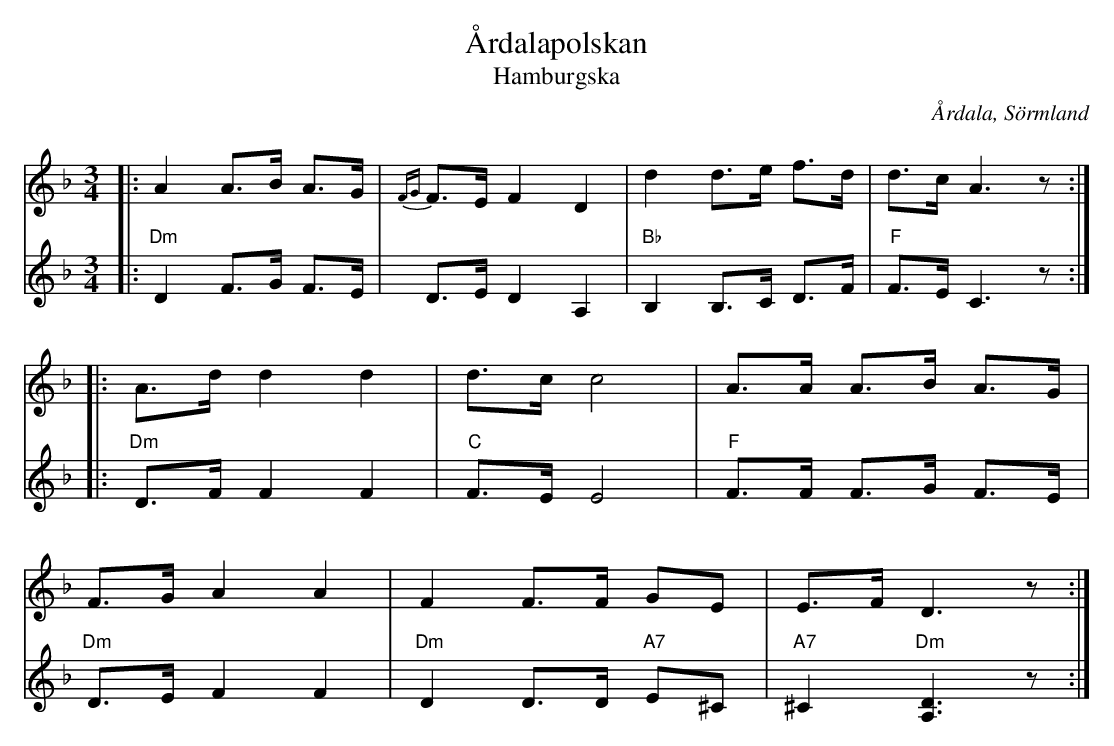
X:1
T:Årdalapolskan
T:Hamburgska
O:Årdala, Sörmland
M:3/4
L:1/8
K:Dm
V:1
|: A2 A>B A>G | {FG}F>E F2 D2 | d2 d>e f>d | d>c A3 z :|
|: A>d d2 d2 | d>c c4 | A>A A>B A>G |
F>G A2 A2 | F2 F>F GE | E>F D3 z :|
V:2
|: "Dm" D2 F>G F>E | D>E D2 A,2 | "Bb" B,2 B,>C D>F | "F" F>E C3 z :|
|: "Dm" D>F F2 F2 | "C" F>E E4 | "F" F>F F>G F>E |
"Dm" D>E F2 F2 | "Dm" D2 D>D "A7" E^C | "A7" ^C2 "Dm" [DA,]3 z :|
